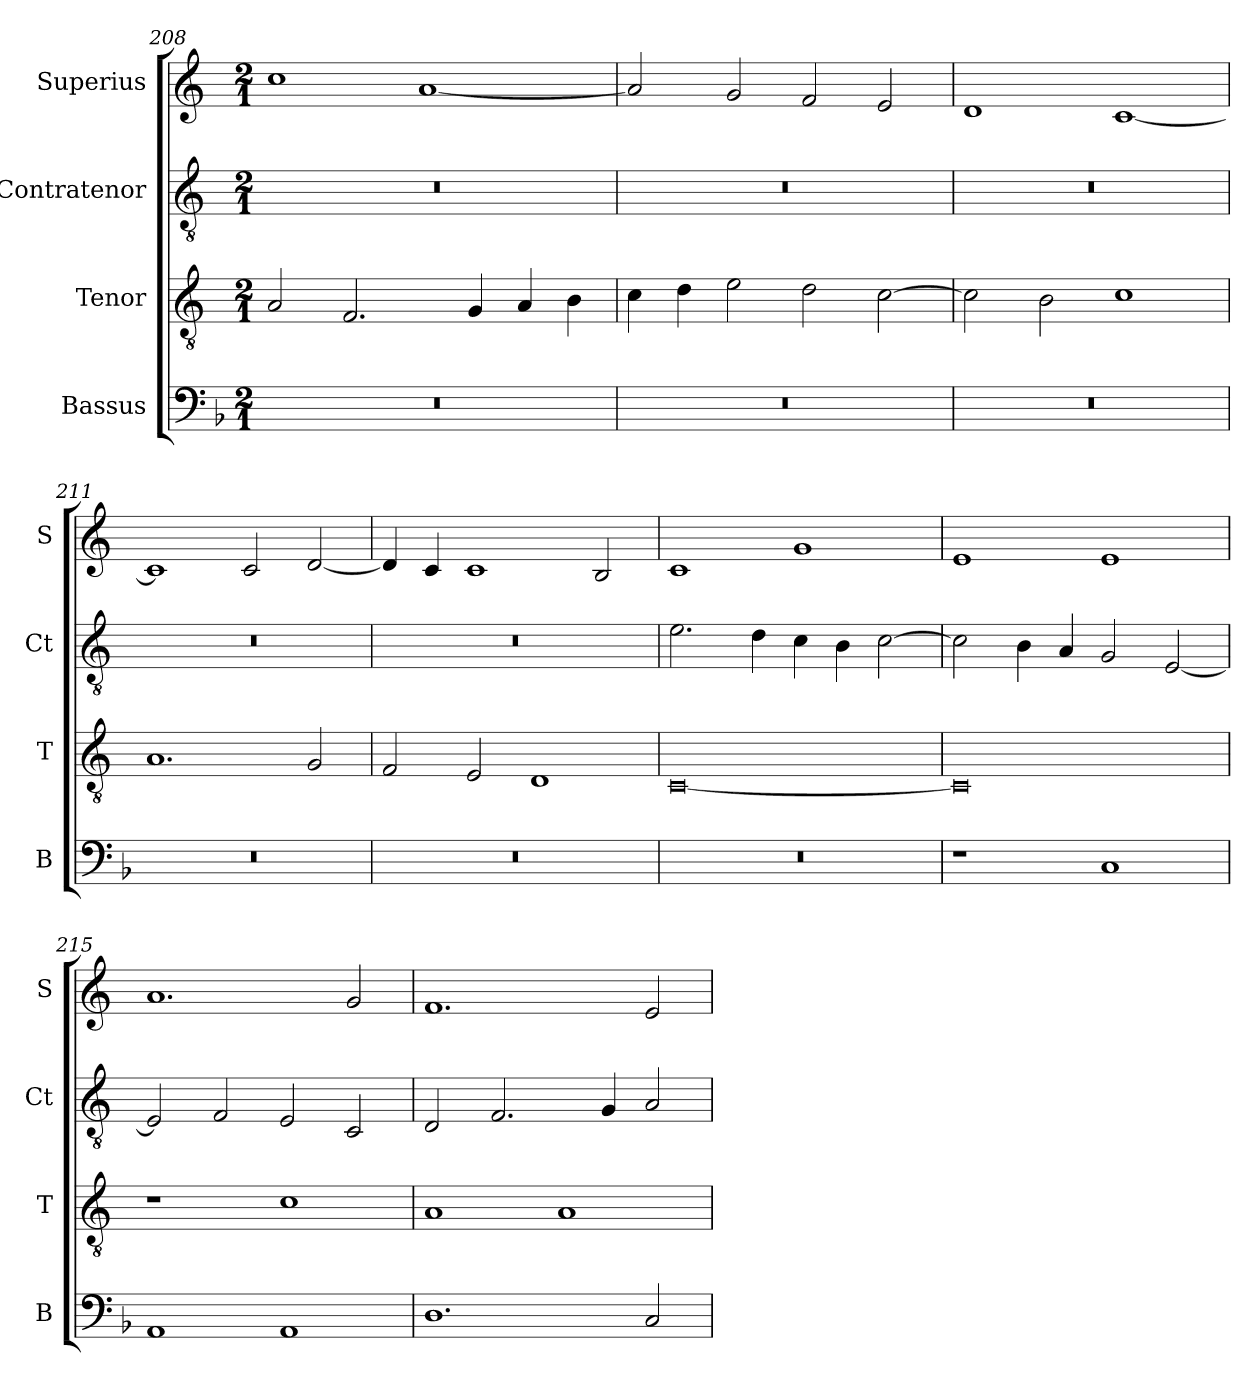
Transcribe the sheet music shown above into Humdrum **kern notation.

**kern	**kern	**kern	**kern
*part4	*part3	*part2	*part1
*staff4	*staff3	*staff2	*staff1
*I"Bassus	*I"Tenor	*I"Contratenor	*I"Superius
*I'B	*I'T	*I'Ct	*I'S
*clefF4	*clefGv2	*clefGv2	*clefG2
*k[b-]	*k[]	*k[]	*k[]
*M2/1	*M2/1	*M2/1	*M2/1
=208	=208	=208	=208
0r	2A	0r	1cc
.	2.F	.	.
.	.	.	[1a
.	4G	.	.
.	4A	.	.
.	4B	.	.
=209	=209	=209	=209
0r	4c	0r	2a]
.	4d	.	.
.	2e	.	2g
.	2d	.	2f
.	[2c	.	2e
=210	=210	=210	=210
0r	2c]	0r	1d
.	2B	.	.
.	1c	.	[1c
=211	=211	=211	=211
0r	1.A	0r	1c]
.	.	.	2c
.	2G	.	[2d
=212	=212	=212	=212
0r	2F	0r	4d]
.	.	.	4c
.	2E	.	1c
.	1D	.	.
.	.	.	2B
=213	=213	=213	=213
0r	[0C	2.e	1c
.	.	4d	.
.	.	4c	1g
.	.	4B	.
.	.	[2c	.
=214	=214	=214	=214
1r	0C]	2c]	1e
.	.	4B	.
.	.	4A	.
1C	.	2G	1e
.	.	[2E	.
=215	=215	=215	=215
1AA	1r	2E]	1.a
.	.	2F	.
1AA	1c	2E	.
.	.	2C	2g
=216	=216	=216	=216
1.D	1A	2D	1.f
.	.	2.F	.
.	1A	.	.
.	.	4G	.
2C	.	2A	2e
=	=	=	=
*-	*-	*-	*-
